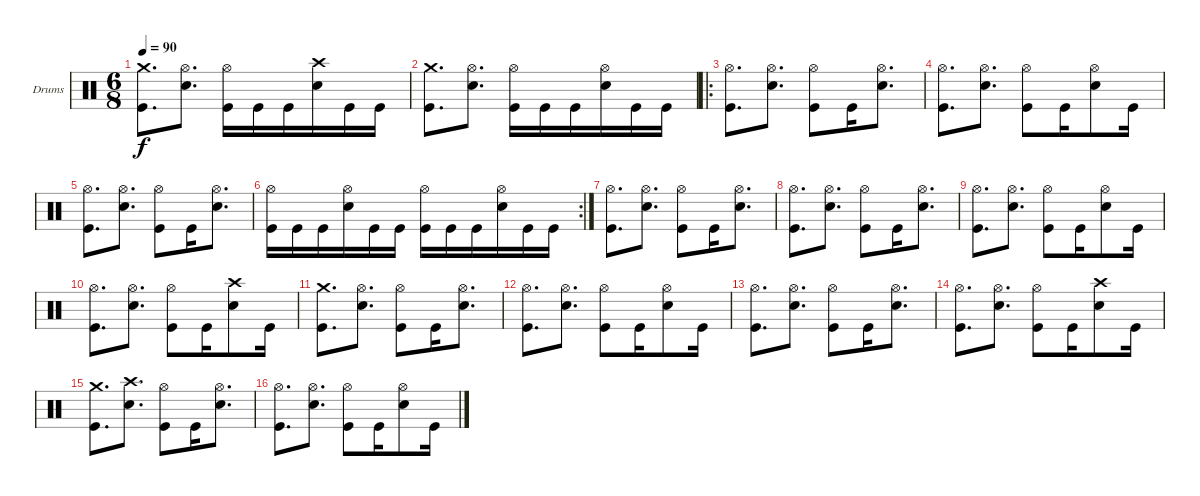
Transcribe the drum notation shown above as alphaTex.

\defaultSystemsLayout 4
\bracketExtendMode groupsimilarinstruments
\firstSystemTrackNameOrientation horizontal
\otherSystemsTrackNameOrientation horizontal
\track ("Stefan Schwarzmann" "Drums") {instrument percussion}
\staff {score}
\articulation defaults
\ts (6 8)
\tempo 90
\clef neutral
\ks c
("Kick (hit)" "Crash medium (hit)").8{d dy f} ("Snare (hit) 2" "Hi-Hat (open)").8{d} ("Kick (hit)" "Hi-Hat (open)").16 "Kick (hit)".16 "Kick (hit)".16 ("Snare (hit) 2" "Crash high (hit)").16 "Kick (hit)".16 "Kick (hit)".16 |
("Kick (hit)" "Crash medium (hit)").8{d} ("Snare (hit) 2" "Hi-Hat (open)").8{d} ("Kick (hit)" "Hi-Hat (open)").16 "Kick (hit)".16 "Kick (hit)".16 ("Snare (hit) 2" "Hi-Hat (open)").16 "Kick (hit)".16 "Kick (hit)".16 |
\ro
("Kick (hit)" "Hi-Hat (open)").8{d} ("Snare (hit) 2" "Hi-Hat (open)").8{d} ("Kick (hit)" "Hi-Hat (open)").8 "Kick (hit)".16 ("Snare (hit) 2" "Hi-Hat (open)").8{d} |
("Kick (hit)" "Hi-Hat (open)").8{d} ("Snare (hit) 2" "Hi-Hat (open)").8{d} ("Kick (hit)" "Hi-Hat (open)").8 "Kick (hit)".16 ("Snare (hit) 2" "Hi-Hat (open)").8 "Kick (hit)".16 |
("Kick (hit)" "Hi-Hat (open)").8{d} ("Snare (hit) 2" "Hi-Hat (open)").8{d} ("Kick (hit)" "Hi-Hat (open)").8 "Kick (hit)".16 ("Snare (hit) 2" "Hi-Hat (open)").8{d} |
\rc 2
("Kick (hit)" "Hi-Hat (open)").16 "Kick (hit)".16 "Kick (hit)".16 ("Snare (hit) 2" "Hi-Hat (open)").16 "Kick (hit)".16 "Kick (hit)".16 ("Kick (hit)" "Hi-Hat (open)").16 "Kick (hit)".16 "Kick (hit)".16 ("Snare (hit) 2" "Hi-Hat (open)").16 "Kick (hit)".16 "Kick (hit)".16 |
("Kick (hit)" "Hi-Hat (open)").8{d} ("Snare (hit) 2" "Hi-Hat (open)").8{d} ("Kick (hit)" "Hi-Hat (open)").8 "Kick (hit)".16 ("Snare (hit) 2" "Hi-Hat (open)").8{d} |
("Kick (hit)" "Hi-Hat (open)").8{d} ("Snare (hit) 2" "Hi-Hat (open)").8{d} ("Kick (hit)" "Hi-Hat (open)").8 "Kick (hit)".16 ("Snare (hit) 2" "Hi-Hat (open)").8{d} |
("Kick (hit)" "Hi-Hat (open)").8{d} ("Snare (hit) 2" "Hi-Hat (open)").8{d} ("Kick (hit)" "Hi-Hat (open)").8 "Kick (hit)".16 ("Snare (hit) 2" "Hi-Hat (open)").8 "Kick (hit)".16 |
("Kick (hit)" "Hi-Hat (open)").8{d} ("Snare (hit) 2" "Hi-Hat (open)").8{d} ("Kick (hit)" "Hi-Hat (open)").8 "Kick (hit)".16 ("Snare (hit) 2" "Crash high (hit)").8 "Kick (hit)".16 |
("Kick (hit)" "Crash medium (hit)").8{d} ("Snare (hit) 2" "Hi-Hat (open)").8{d} ("Kick (hit)" "Hi-Hat (open)").8 "Kick (hit)".16 ("Snare (hit) 2" "Hi-Hat (open)").8{d} |
("Kick (hit)" "Hi-Hat (open)").8{d} ("Snare (hit) 2" "Hi-Hat (open)").8{d} ("Kick (hit)" "Hi-Hat (open)").8 "Kick (hit)".16 ("Snare (hit) 2" "Hi-Hat (open)").8 "Kick (hit)".16 |
("Kick (hit)" "Hi-Hat (open)").8{d} ("Snare (hit) 2" "Hi-Hat (open)").8{d} ("Kick (hit)" "Hi-Hat (open)").8 "Kick (hit)".16 ("Snare (hit) 2" "Hi-Hat (open)").8{d} |
("Kick (hit)" "Hi-Hat (open)").8{d} ("Snare (hit) 2" "Hi-Hat (open)").8{d} ("Kick (hit)" "Hi-Hat (open)").8 "Kick (hit)".16 ("Snare (hit) 2" "Crash high (hit)").8 "Kick (hit)".16 |
("Kick (hit)" "Crash medium (hit)").8{d} ("Snare (hit) 2" "Crash high (hit)").8{d} ("Kick (hit)" "Hi-Hat (open)").8 "Kick (hit)".16 ("Snare (hit) 2" "Hi-Hat (open)").8{d} |
("Kick (hit)" "Hi-Hat (open)").8{d} ("Snare (hit) 2" "Hi-Hat (open)").8{d} ("Kick (hit)" "Hi-Hat (open)").8 "Kick (hit)".16 ("Snare (hit) 2" "Hi-Hat (open)").8 "Kick (hit)".16
